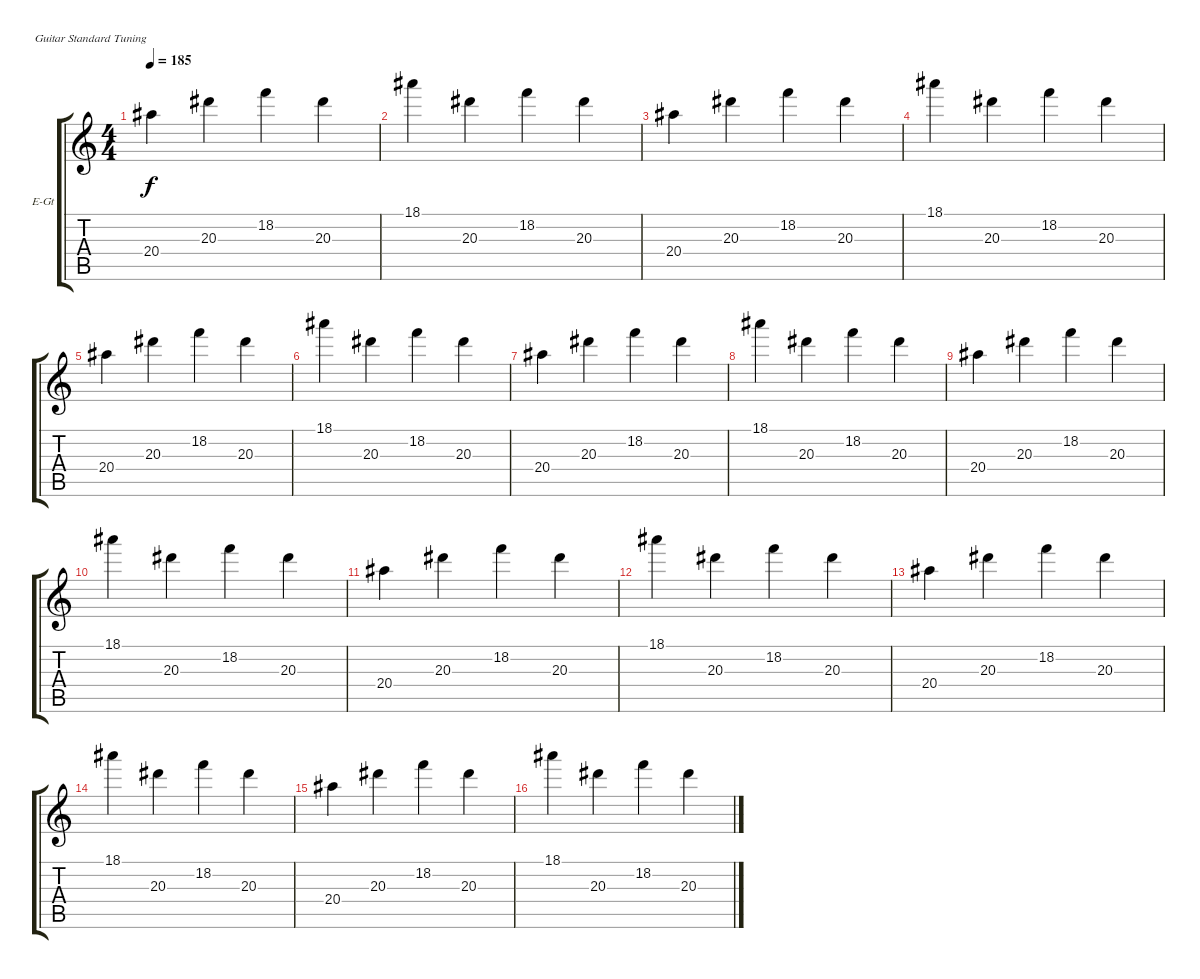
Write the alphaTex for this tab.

\defaultSystemsLayout 4
\bracketExtendMode groupsimilarinstruments
\firstSystemTrackNameOrientation horizontal
\otherSystemsTrackNameOrientation horizontal
\track ("Jeff Stinco " "E-Gt") {instrument electricguitarclean}
\staff {score tabs}
\tuning (E4 B3 G3 D3 A2 E2)
\ts (4 4)
\tempo 185
\clef g2
\ks c
20.4.4{dy f} 20.3.4 18.2.4 20.3.4 |
18.1.4 20.3.4 18.2.4 20.3.4 |
20.4.4 20.3.4 18.2.4 20.3.4 |
18.1.4 20.3.4 18.2.4 20.3.4 |
20.4.4 20.3.4 18.2.4 20.3.4 |
18.1.4 20.3.4 18.2.4 20.3.4 |
20.4.4 20.3.4 18.2.4 20.3.4 |
18.1.4 20.3.4 18.2.4 20.3.4 |
20.4.4 20.3.4 18.2.4 20.3.4 |
18.1.4 20.3.4 18.2.4 20.3.4 |
20.4.4 20.3.4 18.2.4 20.3.4 |
18.1.4 20.3.4 18.2.4 20.3.4 |
20.4.4 20.3.4 18.2.4 20.3.4 |
18.1.4 20.3.4 18.2.4 20.3.4 |
20.4.4 20.3.4 18.2.4 20.3.4 |
18.1.4 20.3.4 18.2.4 20.3.4
